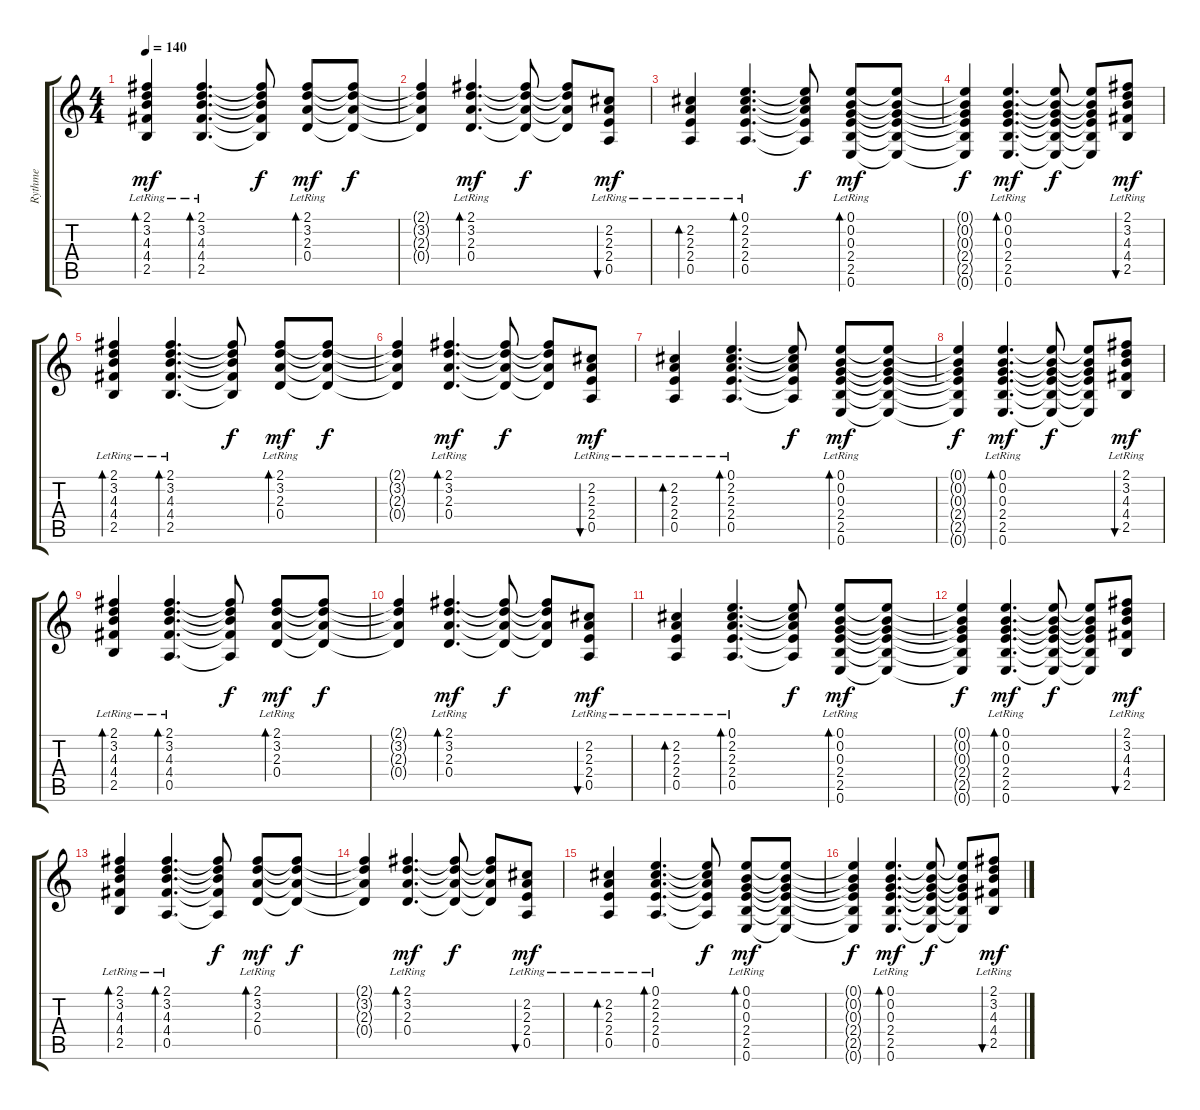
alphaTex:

\track ("Rythme" "Rythme") {instrument electricguitarclean}
\staff {score tabs}
\tuning (E4 B3 G3 D3 A2 E2) {hide}
\ts (4 4)
\tempo 140
\clef g2
\ks c
(2.1{lr} 3.2{lr} 4.3{lr} 4.4{lr} 2.5{lr}).4{bd 60 dy mf} (2.1{lr} 3.2{lr} 4.3{lr} 4.4{lr} 2.5{lr}).4{d bd 60} (2.1{t} 3.2{t} 4.3{t} 4.4{t} 2.5{t}).8{dy f} (2.1{lr} 3.2{lr} 2.3{lr} 0.4{lr}).8{bd 120 dy mf} (2.1{t} 3.2{t} 2.3{t} 0.4{t}).8{dy f} |
(2.1{t} 3.2{t} 2.3{t} 0.4{t}).4 (2.1{lr} 3.2{lr} 2.3{lr} 0.4{lr}).4{d bd 60 dy mf} (2.1{t} 3.2{t} 2.3{t} 0.4{t}).8{dy f} (2.1{t} 3.2{t} 2.3{t} 0.4{t}).8 (2.2{lr} 2.3{lr} 2.4{lr} 0.5{lr}).8{bu 60 dy mf} |
(2.2{lr} 2.3{lr} 2.4{lr} 0.5{lr}).4{bd 60} (0.1{lr} 2.2{lr} 2.3{lr} 2.4{lr} 0.5{lr}).4{d bd 60} (0.1{t} 2.2{t} 2.3{t} 2.4{t} 0.5{t}).8{dy f} (0.1{lr} 0.2{lr} 0.3{lr} 2.4{lr} 2.5{lr} 0.6{lr}).8{bd 60 dy mf} (0.1{t} 0.2{t} 0.3{t} 2.4{t} 2.5{t} 0.6{t}).8 |
(0.1{t} 0.2{t} 0.3{t} 2.4{t} 2.5{t} 0.6{t}).4{dy f} (0.1{lr} 0.2{lr} 0.3{lr} 2.4{lr} 2.5{lr} 0.6{lr}).4{d bd 60 dy mf} (0.1{t} 0.2{t} 0.3{t} 2.4{t} 2.5{t} 0.6{t}).8{dy f} (0.1{t} 0.2{t} 0.3{t} 2.4{t} 2.5{t} 0.6{t}).8 (2.1{lr} 3.2{lr} 4.3{lr} 4.4{lr} 2.5{lr}).8{bu 60 dy mf} |
(2.1{lr} 3.2{lr} 4.3{lr} 4.4{lr} 2.5{lr}).4{bd 60} (2.1{lr} 3.2{lr} 4.3{lr} 4.4{lr} 2.5{lr}).4{d bd 60} (2.1{t} 3.2{t} 4.3{t} 4.4{t} 2.5{t}).8{dy f} (2.1{lr} 3.2{lr} 2.3{lr} 0.4{lr}).8{bd 120 dy mf} (2.1{t} 3.2{t} 2.3{t} 0.4{t}).8{dy f} |
(2.1{t} 3.2{t} 2.3{t} 0.4{t}).4 (2.1{lr} 3.2{lr} 2.3{lr} 0.4{lr}).4{d bd 60 dy mf} (2.1{t} 3.2{t} 2.3{t} 0.4{t}).8{dy f} (2.1{t} 3.2{t} 2.3{t} 0.4{t}).8 (2.2{lr} 2.3{lr} 2.4{lr} 0.5{lr}).8{bu 60 dy mf} |
(2.2{lr} 2.3{lr} 2.4{lr} 0.5{lr}).4{bd 60} (0.1{lr} 2.2{lr} 2.3{lr} 2.4{lr} 0.5{lr}).4{d bd 60} (0.1{t} 2.2{t} 2.3{t} 2.4{t} 0.5{t}).8{dy f} (0.1{lr} 0.2{lr} 0.3{lr} 2.4{lr} 2.5{lr} 0.6{lr}).8{bd 60 dy mf} (0.1{t} 0.2{t} 0.3{t} 2.4{t} 2.5{t} 0.6{t}).8 |
(0.1{t} 0.2{t} 0.3{t} 2.4{t} 2.5{t} 0.6{t}).4{dy f} (0.1{lr} 0.2{lr} 0.3{lr} 2.4{lr} 2.5{lr} 0.6{lr}).4{d bd 60 dy mf} (0.1{t} 0.2{t} 0.3{t} 2.4{t} 2.5{t} 0.6{t}).8{dy f} (0.1{t} 0.2{t} 0.3{t} 2.4{t} 2.5{t} 0.6{t}).8 (2.1{lr} 3.2{lr} 4.3{lr} 4.4{lr} 2.5{lr}).8{bu 60 dy mf} |
(2.1{lr} 3.2{lr} 4.3{lr} 4.4{lr} 2.5{lr}).4{bd 60} (2.1{lr} 3.2{lr} 4.3{lr} 4.4{lr} 0.5{lr}).4{d bd 60} (2.1{t} 3.2{t} 4.3{t} 4.4{t} 0.5{t}).8{dy f} (2.1{lr} 3.2{lr} 2.3{lr} 0.4{lr}).8{bd 120 dy mf} (2.1{t} 3.2{t} 2.3{t} 0.4{t}).8{dy f} |
(2.1{t} 3.2{t} 2.3{t} 0.4{t}).4 (2.1{lr} 3.2{lr} 2.3{lr} 0.4{lr}).4{d bd 60 dy mf} (2.1{t} 3.2{t} 2.3{t} 0.4{t}).8{dy f} (2.1{t} 3.2{t} 2.3{t} 0.4{t}).8 (2.2{lr} 2.3{lr} 2.4{lr} 0.5{lr}).8{bu 60 dy mf} |
(2.2{lr} 2.3{lr} 2.4{lr} 0.5{lr}).4{bd 60} (0.1{lr} 2.2{lr} 2.3{lr} 2.4{lr} 0.5{lr}).4{d bd 60} (0.1{t} 2.2{t} 2.3{t} 2.4{t} 0.5{t}).8{dy f} (0.1{lr} 0.2{lr} 0.3{lr} 2.4{lr} 2.5{lr} 0.6{lr}).8{bd 60 dy mf} (0.1{t} 0.2{t} 0.3{t} 2.4{t} 2.5{t} 0.6{t}).8 |
(0.1{t} 0.2{t} 0.3{t} 2.4{t} 2.5{t} 0.6{t}).4{dy f} (0.1{lr} 0.2{lr} 0.3{lr} 2.4{lr} 2.5{lr} 0.6{lr}).4{d bd 60 dy mf} (0.1{t} 0.2{t} 0.3{t} 2.4{t} 2.5{t} 0.6{t}).8{dy f} (0.1{t} 0.2{t} 0.3{t} 2.4{t} 2.5{t} 0.6{t}).8 (2.1{lr} 3.2{lr} 4.3{lr} 4.4{lr} 2.5{lr}).8{bu 60 dy mf} |
(2.1{lr} 3.2{lr} 4.3{lr} 4.4{lr} 2.5{lr}).4{bd 60} (2.1{lr} 3.2{lr} 4.3{lr} 4.4{lr} 0.5{lr}).4{d bd 60} (2.1{t} 3.2{t} 4.3{t} 4.4{t} 0.5{t}).8{dy f} (2.1{lr} 3.2{lr} 2.3{lr} 0.4{lr}).8{bd 120 dy mf} (2.1{t} 3.2{t} 2.3{t} 0.4{t}).8{dy f} |
(2.1{t} 3.2{t} 2.3{t} 0.4{t}).4 (2.1{lr} 3.2{lr} 2.3{lr} 0.4{lr}).4{d bd 60 dy mf} (2.1{t} 3.2{t} 2.3{t} 0.4{t}).8{dy f} (2.1{t} 3.2{t} 2.3{t} 0.4{t}).8 (2.2{lr} 2.3{lr} 2.4{lr} 0.5{lr}).8{bu 60 dy mf} |
(2.2{lr} 2.3{lr} 2.4{lr} 0.5{lr}).4{bd 60} (0.1{lr} 2.2{lr} 2.3{lr} 2.4{lr} 0.5{lr}).4{d bd 60} (0.1{t} 2.2{t} 2.3{t} 2.4{t} 0.5{t}).8{dy f} (0.1{lr} 0.2{lr} 0.3{lr} 2.4{lr} 2.5{lr} 0.6{lr}).8{bd 60 dy mf} (0.1{t} 0.2{t} 0.3{t} 2.4{t} 2.5{t} 0.6{t}).8 |
(0.1{t} 0.2{t} 0.3{t} 2.4{t} 2.5{t} 0.6{t}).4{dy f} (0.1{lr} 0.2{lr} 0.3{lr} 2.4{lr} 2.5{lr} 0.6{lr}).4{d bd 60 dy mf} (0.1{t} 0.2{t} 0.3{t} 2.4{t} 2.5{t} 0.6{t}).8{dy f} (0.1{t} 0.2{t} 0.3{t} 2.4{t} 2.5{t} 0.6{t}).8 (2.1{lr} 3.2{lr} 4.3{lr} 4.4{lr} 2.5{lr}).8{bu 60 dy mf}
